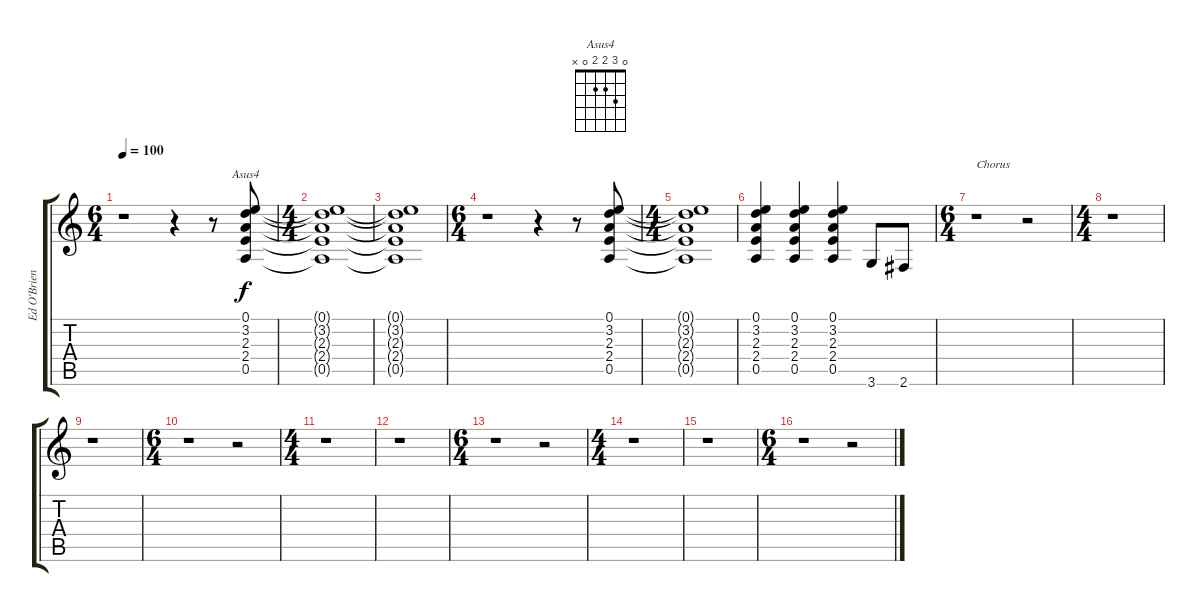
\track ("Ed O'Brien (Clean)" "Ed O'Brien") {instrument electricguitarclean}
\staff {score tabs}
\tuning (E4 B3 G3 D3 A2 E2) {hide}
\chord ("Asus4" 0 3 2 2 0 x)
\ts (6 4)
\tempo 100
\clef g2
\ks c
r.1{dy f} r.4 r.8 (0.1 3.2 2.3 2.4 0.5).8{ch "Asus4"} |
\ts (4 4)
(0.1{t} 3.2{t} 2.3{t} 2.4{t} 0.5{t}).1 |
(0.1{t} 3.2{t} 2.3{t} 2.4{t} 0.5{t}).1 |
\ts (6 4)
r.1 r.4 r.8 (0.1 3.2 2.3 2.4 0.5).8 |
\ts (4 4)
(0.1{t} 3.2{t} 2.3{t} 2.4{t} 0.5{t}).1 |
(0.1 3.2 2.3 2.4 0.5).4 (0.1 3.2 2.3 2.4 0.5).4 (0.1 3.2 2.3 2.4 0.5).4 3.6.8 2.6.8 |
\ts (6 4)
r.1{txt "Chorus"} r.2 |
\ts (4 4)
r.1 |
r.1 |
\ts (6 4)
r.1 r.2 |
\ts (4 4)
r.1 |
r.1 |
\ts (6 4)
r.1 r.2 |
\ts (4 4)
r.1 |
r.1 |
\ts (6 4)
r.1 r.2
